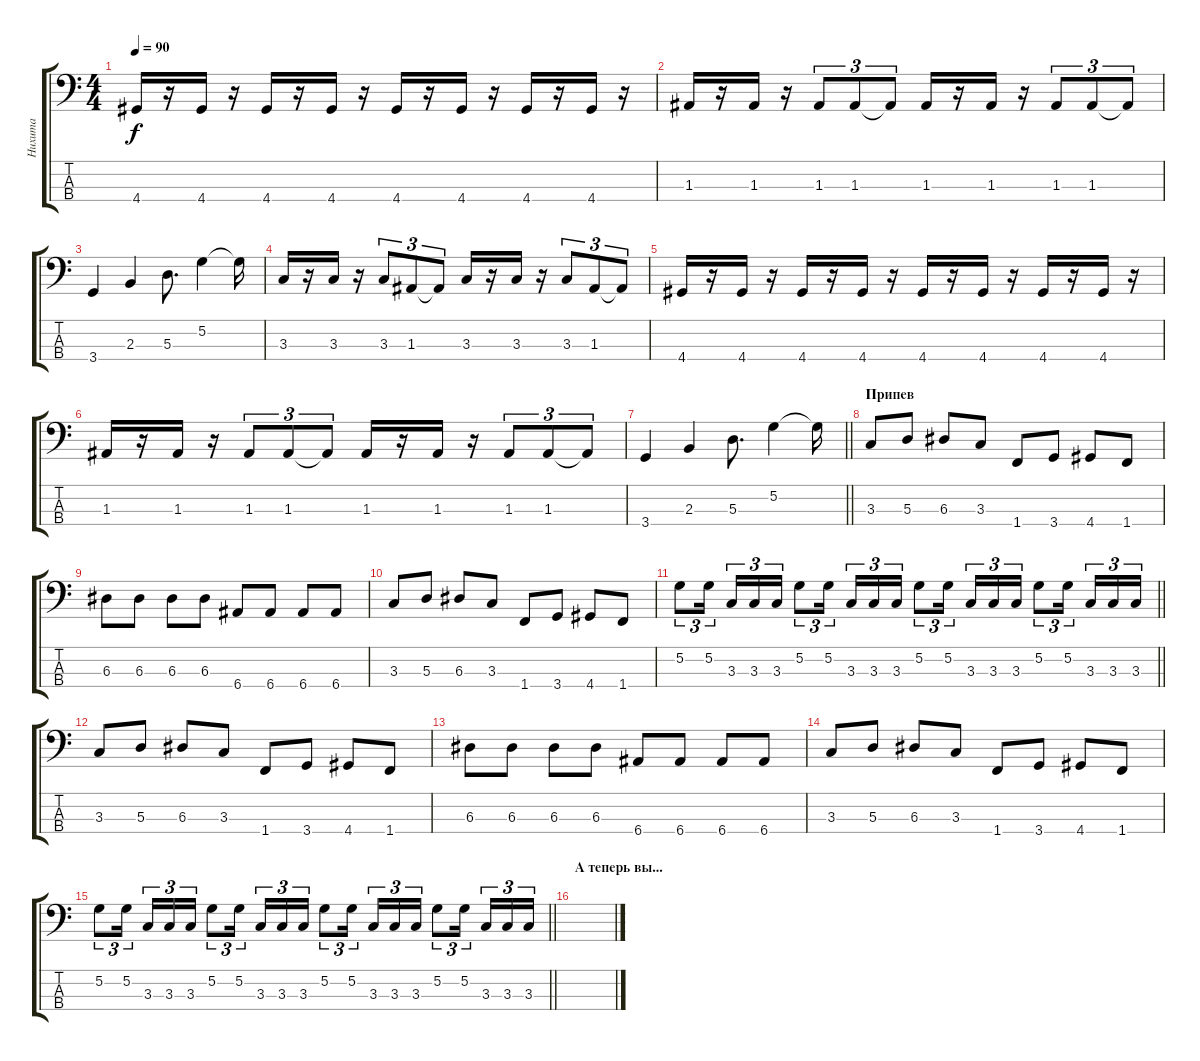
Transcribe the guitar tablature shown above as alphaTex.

\track ("Нихита" "Нихита") {instrument electricbassfinger}
\staff {score tabs}
\tuning (G2 D2 A1 E1) {hide}
\ts (4 4)
\tempo 90
\clef f4
\ks c
4.4.16{dy f} r.16 4.4.16 r.16 4.4.16 r.16 4.4.16 r.16 4.4.16 r.16 4.4.16 r.16 4.4.16 r.16 4.4.16 r.16 |
1.3.16 r.16 1.3.16 r.16 1.3.8{tu (3 2)} 1.3.8{tu (3 2)} 1.3{t}.8{tu (3 2)} 1.3.16 r.16 1.3.16 r.16 1.3.8{tu (3 2)} 1.3.8{tu (3 2)} 1.3{t}.8{tu (3 2)} |
3.4.4 2.3.4 5.3.8{d} 5.2.4 5.2{t}.16 |
3.3.16 r.16 3.3.16 r.16 3.3.8{tu (3 2)} 1.3.8{tu (3 2)} 1.3{t}.8{tu (3 2)} 3.3.16 r.16 3.3.16 r.16 3.3.8{tu (3 2)} 1.3.8{tu (3 2)} 1.3{t}.8{tu (3 2)} |
4.4.16 r.16 4.4.16 r.16 4.4.16 r.16 4.4.16 r.16 4.4.16 r.16 4.4.16 r.16 4.4.16 r.16 4.4.16 r.16 |
1.3.16 r.16 1.3.16 r.16 1.3.8{tu (3 2)} 1.3.8{tu (3 2)} 1.3{t}.8{tu (3 2)} 1.3.16 r.16 1.3.16 r.16 1.3.8{tu (3 2)} 1.3.8{tu (3 2)} 1.3{t}.8{tu (3 2)} |
\barLineRight lightlight
3.4.4 2.3.4 5.3.8{d} 5.2.4 5.2{t}.16 |
\section ("" "Припев")
3.3.8 5.3.8 6.3.8 3.3.8 1.4.8 3.4.8 4.4.8 1.4.8 |
6.3.8 6.3.8 6.3.8 6.3.8 6.4.8 6.4.8 6.4.8 6.4.8 |
3.3.8 5.3.8 6.3.8 3.3.8 1.4.8 3.4.8 4.4.8 1.4.8 |
\barLineRight lightlight
5.2.8{tu (3 2)} 5.2.16{tu (3 2) beam splitsecondary} 3.3.16{tu (3 2)} 3.3.16{tu (3 2)} 3.3.16{tu (3 2)} 5.2.8{tu (3 2)} 5.2.16{tu (3 2) beam splitsecondary} 3.3.16{tu (3 2)} 3.3.16{tu (3 2)} 3.3.16{tu (3 2)} 5.2.8{tu (3 2)} 5.2.16{tu (3 2) beam splitsecondary} 3.3.16{tu (3 2)} 3.3.16{tu (3 2)} 3.3.16{tu (3 2)} 5.2.8{tu (3 2)} 5.2.16{tu (3 2) beam splitsecondary} 3.3.16{tu (3 2)} 3.3.16{tu (3 2)} 3.3.16{tu (3 2)} |
3.3.8 5.3.8 6.3.8 3.3.8 1.4.8 3.4.8 4.4.8 1.4.8 |
6.3.8 6.3.8 6.3.8 6.3.8 6.4.8 6.4.8 6.4.8 6.4.8 |
3.3.8 5.3.8 6.3.8 3.3.8 1.4.8 3.4.8 4.4.8 1.4.8 |
\barLineRight lightlight
5.2.8{tu (3 2)} 5.2.16{tu (3 2) beam splitsecondary} 3.3.16{tu (3 2)} 3.3.16{tu (3 2)} 3.3.16{tu (3 2)} 5.2.8{tu (3 2)} 5.2.16{tu (3 2) beam splitsecondary} 3.3.16{tu (3 2)} 3.3.16{tu (3 2)} 3.3.16{tu (3 2)} 5.2.8{tu (3 2)} 5.2.16{tu (3 2) beam splitsecondary} 3.3.16{tu (3 2)} 3.3.16{tu (3 2)} 3.3.16{tu (3 2)} 5.2.8{tu (3 2)} 5.2.16{tu (3 2) beam splitsecondary} 3.3.16{tu (3 2)} 3.3.16{tu (3 2)} 3.3.16{tu (3 2)} |
\section ("" "А теперь вы...")
